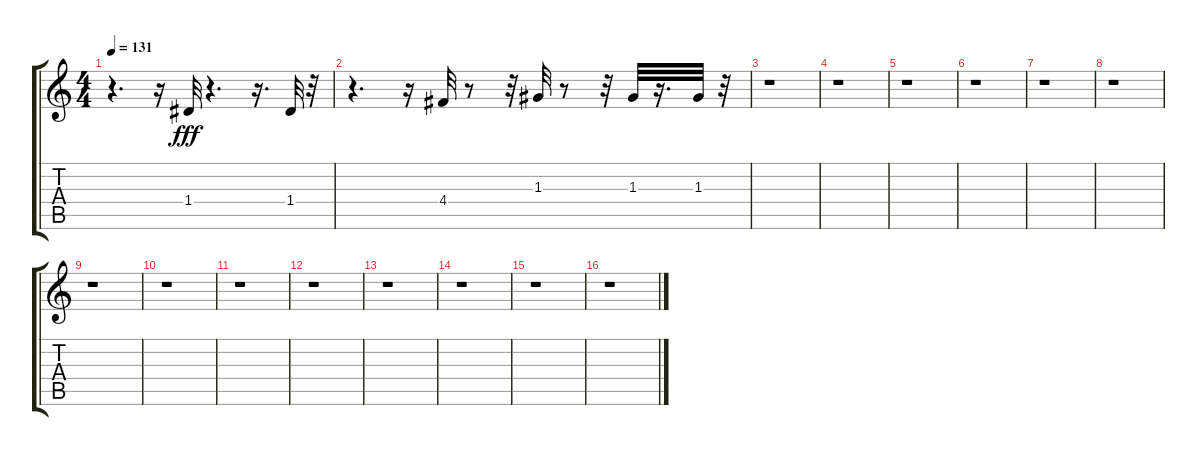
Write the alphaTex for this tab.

\track "" {instrument slapbass1}
\staff {score tabs}
\tuning (E4 B3 G3 D3 A2 E2) {hide}
\ts (4 4)
\tempo 131
\clef g2
\ks c
r.4{d dy fff} r.16 1.4.32 r.4{d} r.16{d} 1.4.32 r.32 |
r.4{d} r.16 4.4.32 r.8 r.32 1.3.32 r.8 r.32 1.3.32 r.16{d} 1.3.32 r.32 |
r.1 |
r.1 |
r.1 |
r.1 |
r.1 |
r.1 |
r.1 |
r.1 |
r.1 |
r.1 |
r.1 |
r.1 |
r.1 |
r.1
